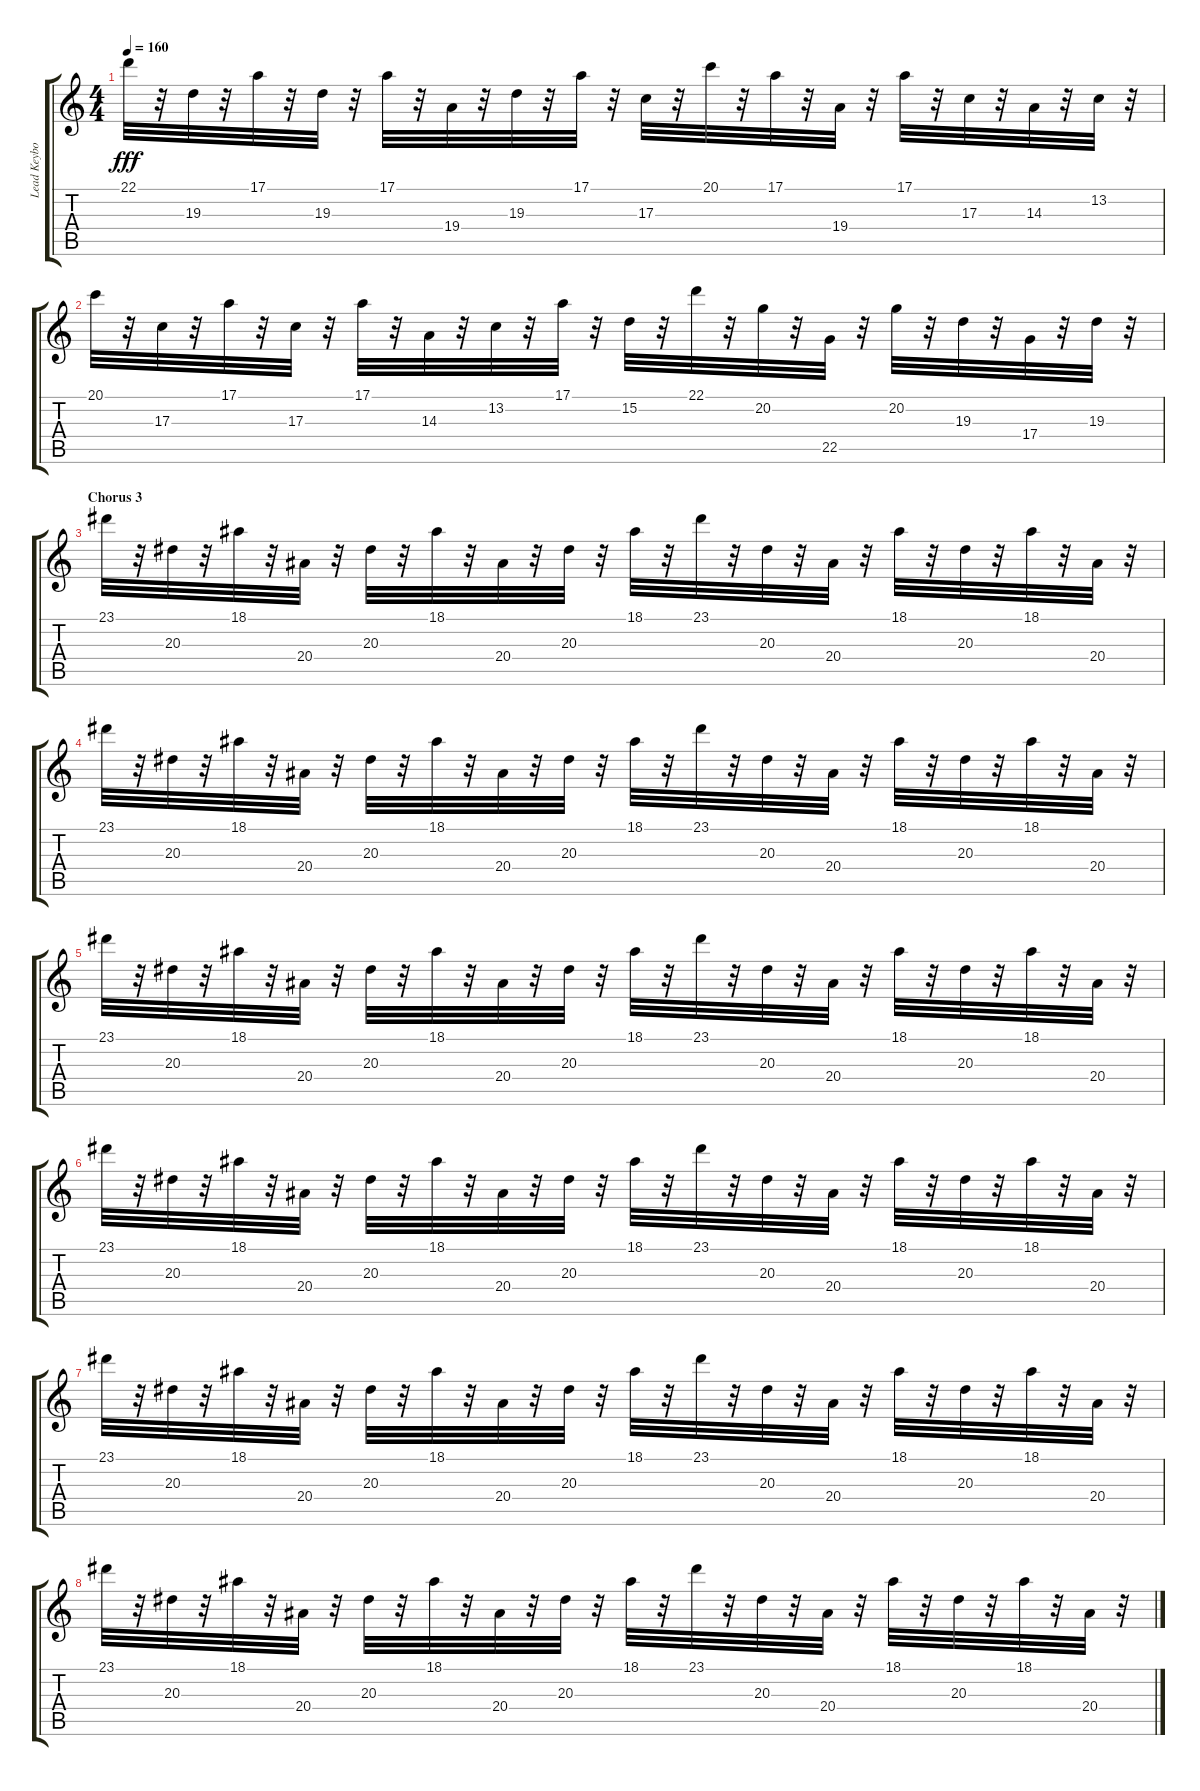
\track ("Lead Keyboard Melody" "Lead Keybo") {instrument harpsichord}
\staff {score tabs}
\tuning (E4 B3 G3 D3 A2 E2) {hide}
\ts (4 4)
\tempo 160
\clef g2
\ks c
22.1.32{dy fff} r.32 19.3.32 r.32 17.1.32 r.32 19.3.32 r.32 17.1.32 r.32 19.4.32 r.32 19.3.32 r.32 17.1.32 r.32 17.3.32 r.32 20.1.32 r.32 17.1.32 r.32 19.4.32 r.32 17.1.32 r.32 17.3.32 r.32 14.3.32 r.32 13.2.32 r.32 |
20.1.32 r.32 17.3.32 r.32 17.1.32 r.32 17.3.32 r.32 17.1.32 r.32 14.3.32 r.32 13.2.32 r.32 17.1.32 r.32 15.2.32 r.32 22.1.32 r.32 20.2.32 r.32 22.5.32 r.32 20.2.32 r.32 19.3.32 r.32 17.4.32 r.32 19.3.32 r.32 |
\section ("" "Chorus 3")
23.1.32 r.32 20.3.32 r.32 18.1.32 r.32 20.4.32 r.32 20.3.32 r.32 18.1.32 r.32 20.4.32 r.32 20.3.32 r.32 18.1.32 r.32 23.1.32 r.32 20.3.32 r.32 20.4.32 r.32 18.1.32 r.32 20.3.32 r.32 18.1.32 r.32 20.4.32 r.32 |
23.1.32 r.32 20.3.32 r.32 18.1.32 r.32 20.4.32 r.32 20.3.32 r.32 18.1.32 r.32 20.4.32 r.32 20.3.32 r.32 18.1.32 r.32 23.1.32 r.32 20.3.32 r.32 20.4.32 r.32 18.1.32 r.32 20.3.32 r.32 18.1.32 r.32 20.4.32 r.32 |
23.1.32 r.32 20.3.32 r.32 18.1.32 r.32 20.4.32 r.32 20.3.32 r.32 18.1.32 r.32 20.4.32 r.32 20.3.32 r.32 18.1.32 r.32 23.1.32 r.32 20.3.32 r.32 20.4.32 r.32 18.1.32 r.32 20.3.32 r.32 18.1.32 r.32 20.4.32 r.32 |
23.1.32 r.32 20.3.32 r.32 18.1.32 r.32 20.4.32 r.32 20.3.32 r.32 18.1.32 r.32 20.4.32 r.32 20.3.32 r.32 18.1.32 r.32 23.1.32 r.32 20.3.32 r.32 20.4.32 r.32 18.1.32 r.32 20.3.32 r.32 18.1.32 r.32 20.4.32 r.32 |
23.1.32 r.32 20.3.32 r.32 18.1.32 r.32 20.4.32 r.32 20.3.32 r.32 18.1.32 r.32 20.4.32 r.32 20.3.32 r.32 18.1.32 r.32 23.1.32 r.32 20.3.32 r.32 20.4.32 r.32 18.1.32 r.32 20.3.32 r.32 18.1.32 r.32 20.4.32 r.32 |
23.1.32 r.32 20.3.32 r.32 18.1.32 r.32 20.4.32 r.32 20.3.32 r.32 18.1.32 r.32 20.4.32 r.32 20.3.32 r.32 18.1.32 r.32 23.1.32 r.32 20.3.32 r.32 20.4.32 r.32 18.1.32 r.32 20.3.32 r.32 18.1.32 r.32 20.4.32 r.32
